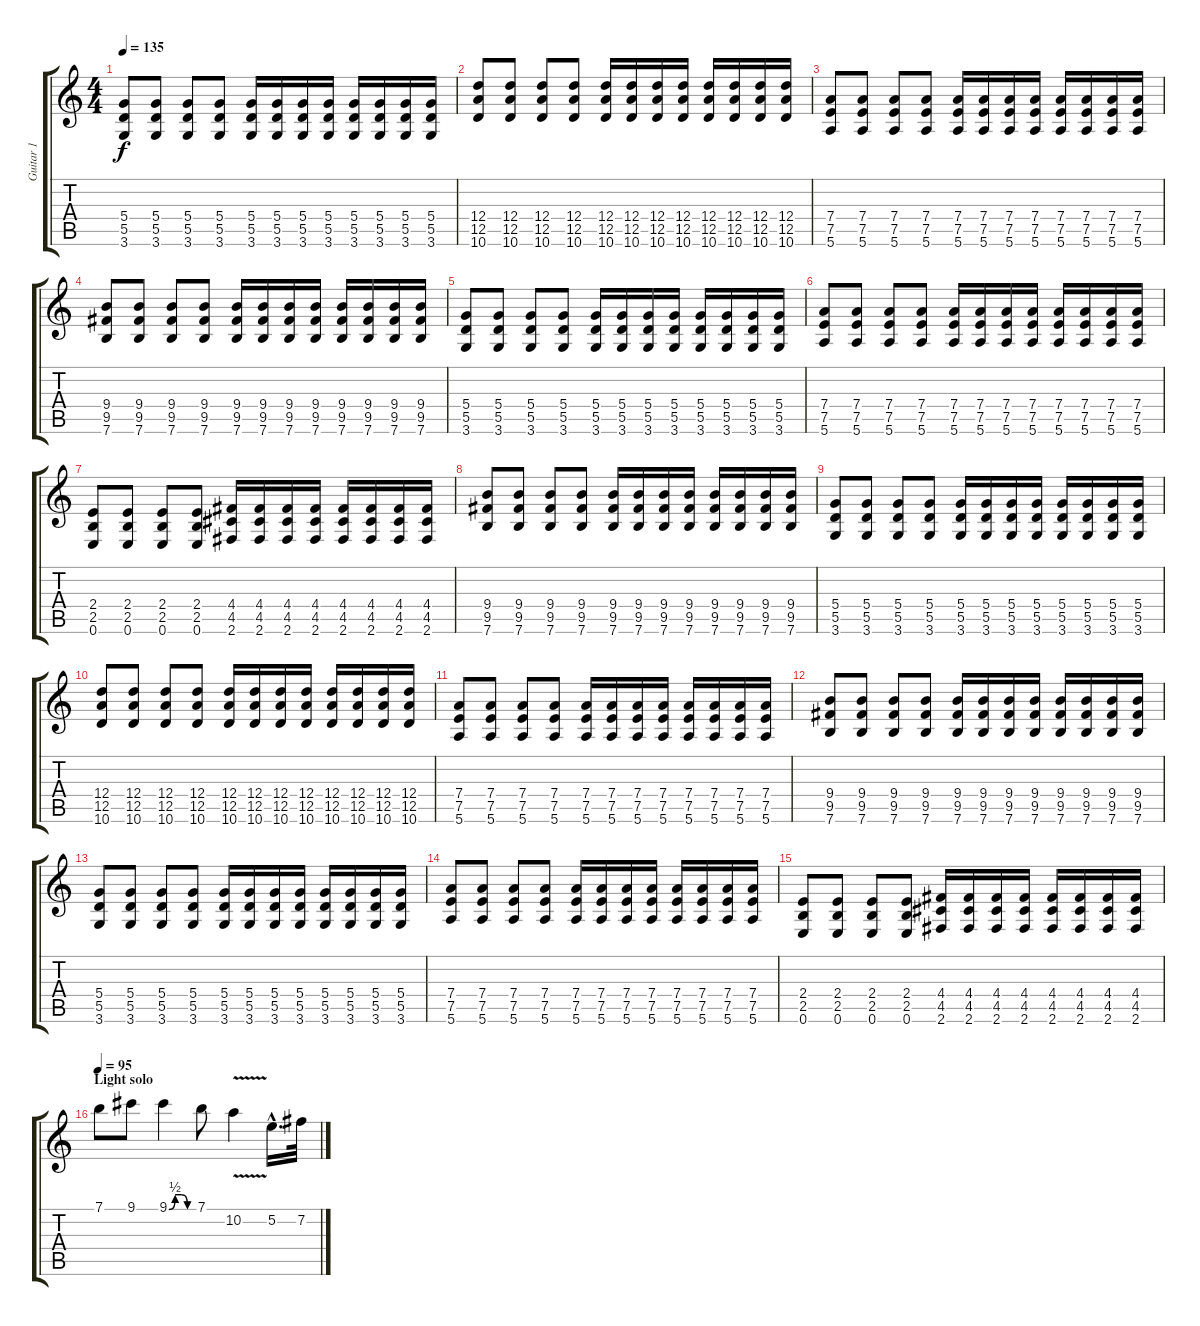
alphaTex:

\track ("Guitar 1" "Guitar 1") {instrument overdrivenguitar}
\staff {score tabs}
\tuning (E4 B3 G3 D3 A2 E2) {hide}
\ts (4 4)
\tempo 135
\clef g2
\ks c
(5.4 5.5 3.6).8{dy f} (5.4 5.5 3.6).8 (5.4 5.5 3.6).8 (5.4 5.5 3.6).8 (5.4 5.5 3.6).16 (5.4 5.5 3.6).16 (5.4 5.5 3.6).16 (5.4 5.5 3.6).16 (5.4 5.5 3.6).16 (5.4 5.5 3.6).16 (5.4 5.5 3.6).16 (5.4 5.5 3.6).16 |
(12.4 12.5 10.6).8 (12.4 12.5 10.6).8 (12.4 12.5 10.6).8 (12.4 12.5 10.6).8 (12.4 12.5 10.6).16 (12.4 12.5 10.6).16 (12.4 12.5 10.6).16 (12.4 12.5 10.6).16 (12.4 12.5 10.6).16 (12.4 12.5 10.6).16 (12.4 12.5 10.6).16 (12.4 12.5 10.6).16 |
(7.4 7.5 5.6).8 (7.4 7.5 5.6).8 (7.4 7.5 5.6).8 (7.4 7.5 5.6).8 (7.4 7.5 5.6).16 (7.4 7.5 5.6).16 (7.4 7.5 5.6).16 (7.4 7.5 5.6).16 (7.4 7.5 5.6).16 (7.4 7.5 5.6).16 (7.4 7.5 5.6).16 (7.4 7.5 5.6).16 |
(9.4 9.5 7.6).8 (9.4 9.5 7.6).8 (9.4 9.5 7.6).8 (9.4 9.5 7.6).8 (9.4 9.5 7.6).16 (9.4 9.5 7.6).16 (9.4 9.5 7.6).16 (9.4 9.5 7.6).16 (9.4 9.5 7.6).16 (9.4 9.5 7.6).16 (9.4 9.5 7.6).16 (9.4 9.5 7.6).16 |
(5.4 5.5 3.6).8 (5.4 5.5 3.6).8 (5.4 5.5 3.6).8 (5.4 5.5 3.6).8 (5.4 5.5 3.6).16 (5.4 5.5 3.6).16 (5.4 5.5 3.6).16 (5.4 5.5 3.6).16 (5.4 5.5 3.6).16 (5.4 5.5 3.6).16 (5.4 5.5 3.6).16 (5.4 5.5 3.6).16 |
(7.4 7.5 5.6).8 (7.4 7.5 5.6).8 (7.4 7.5 5.6).8 (7.4 7.5 5.6).8 (7.4 7.5 5.6).16 (7.4 7.5 5.6).16 (7.4 7.5 5.6).16 (7.4 7.5 5.6).16 (7.4 7.5 5.6).16 (7.4 7.5 5.6).16 (7.4 7.5 5.6).16 (7.4 7.5 5.6).16 |
(2.4 2.5 0.6).8 (2.4 2.5 0.6).8 (2.4 2.5 0.6).8 (2.4 2.5 0.6).8 (4.4 4.5 2.6).16 (4.4 4.5 2.6).16 (4.4 4.5 2.6).16 (4.4 4.5 2.6).16 (4.4 4.5 2.6).16 (4.4 4.5 2.6).16 (4.4 4.5 2.6).16 (4.4 4.5 2.6).16 |
(9.4 9.5 7.6).8 (9.4 9.5 7.6).8 (9.4 9.5 7.6).8 (9.4 9.5 7.6).8 (9.4 9.5 7.6).16 (9.4 9.5 7.6).16 (9.4 9.5 7.6).16 (9.4 9.5 7.6).16 (9.4 9.5 7.6).16 (9.4 9.5 7.6).16 (9.4 9.5 7.6).16 (9.4 9.5 7.6).16 |
(5.4 5.5 3.6).8 (5.4 5.5 3.6).8 (5.4 5.5 3.6).8 (5.4 5.5 3.6).8 (5.4 5.5 3.6).16 (5.4 5.5 3.6).16 (5.4 5.5 3.6).16 (5.4 5.5 3.6).16 (5.4 5.5 3.6).16 (5.4 5.5 3.6).16 (5.4 5.5 3.6).16 (5.4 5.5 3.6).16 |
(12.4 12.5 10.6).8 (12.4 12.5 10.6).8 (12.4 12.5 10.6).8 (12.4 12.5 10.6).8 (12.4 12.5 10.6).16 (12.4 12.5 10.6).16 (12.4 12.5 10.6).16 (12.4 12.5 10.6).16 (12.4 12.5 10.6).16 (12.4 12.5 10.6).16 (12.4 12.5 10.6).16 (12.4 12.5 10.6).16 |
(7.4 7.5 5.6).8 (7.4 7.5 5.6).8 (7.4 7.5 5.6).8 (7.4 7.5 5.6).8 (7.4 7.5 5.6).16 (7.4 7.5 5.6).16 (7.4 7.5 5.6).16 (7.4 7.5 5.6).16 (7.4 7.5 5.6).16 (7.4 7.5 5.6).16 (7.4 7.5 5.6).16 (7.4 7.5 5.6).16 |
(9.4 9.5 7.6).8 (9.4 9.5 7.6).8 (9.4 9.5 7.6).8 (9.4 9.5 7.6).8 (9.4 9.5 7.6).16 (9.4 9.5 7.6).16 (9.4 9.5 7.6).16 (9.4 9.5 7.6).16 (9.4 9.5 7.6).16 (9.4 9.5 7.6).16 (9.4 9.5 7.6).16 (9.4 9.5 7.6).16 |
(5.4 5.5 3.6).8 (5.4 5.5 3.6).8 (5.4 5.5 3.6).8 (5.4 5.5 3.6).8 (5.4 5.5 3.6).16 (5.4 5.5 3.6).16 (5.4 5.5 3.6).16 (5.4 5.5 3.6).16 (5.4 5.5 3.6).16 (5.4 5.5 3.6).16 (5.4 5.5 3.6).16 (5.4 5.5 3.6).16 |
(7.4 7.5 5.6).8 (7.4 7.5 5.6).8 (7.4 7.5 5.6).8 (7.4 7.5 5.6).8 (7.4 7.5 5.6).16 (7.4 7.5 5.6).16 (7.4 7.5 5.6).16 (7.4 7.5 5.6).16 (7.4 7.5 5.6).16 (7.4 7.5 5.6).16 (7.4 7.5 5.6).16 (7.4 7.5 5.6).16 |
(2.4 2.5 0.6).8 (2.4 2.5 0.6).8 (2.4 2.5 0.6).8 (2.4 2.5 0.6).8 (4.4 4.5 2.6).16 (4.4 4.5 2.6).16 (4.4 4.5 2.6).16 (4.4 4.5 2.6).16 (4.4 4.5 2.6).16 (4.4 4.5 2.6).16 (4.4 4.5 2.6).16 (4.4 4.5 2.6).16 |
\section ("" "Light solo")
\tempo 95
7.1.8 9.1.8 9.1{be (custom 0 0 15 2 30 2 45 0 60 0)}.4 7.1.8 10.2{v}.4 5.2{hac}.16{d} 7.2.32
